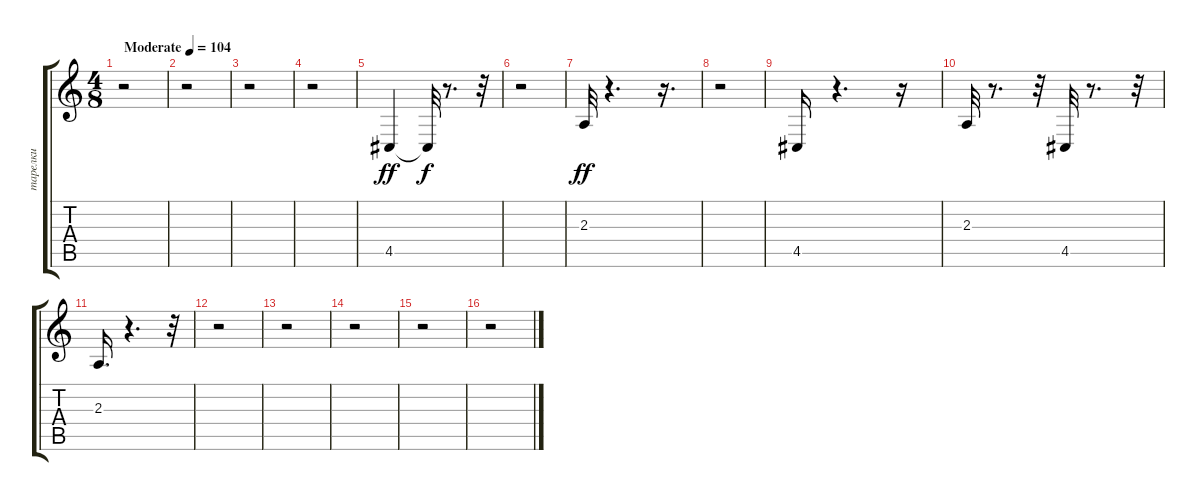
\track ("тарелки" "тарелки") {instrument acousticgrandpiano}
\staff {score tabs}
\tuning (E4 B3 G3 D3 A2 E2) {hide}
\ts (4 8)
\tempo (104 "Moderate")
\clef g2
\ks c
r.2{dy ff instrument acousticgrandpiano} |
r.2 |
r.2 |
r.2 |
4.5.4 4.5{t}.32{dy f} r.8{d} r.32 |
r.2 |
2.3.32{dy ff} r.4{d} r.16{d} |
r.2 |
4.5.16 r.4{d} r.16 |
2.3.32 r.8{d} r.32 4.5.32 r.8{d} r.32 |
2.3.16{d} r.4{d} r.32 |
r.2 |
r.2 |
r.2 |
r.2 |
r.2
